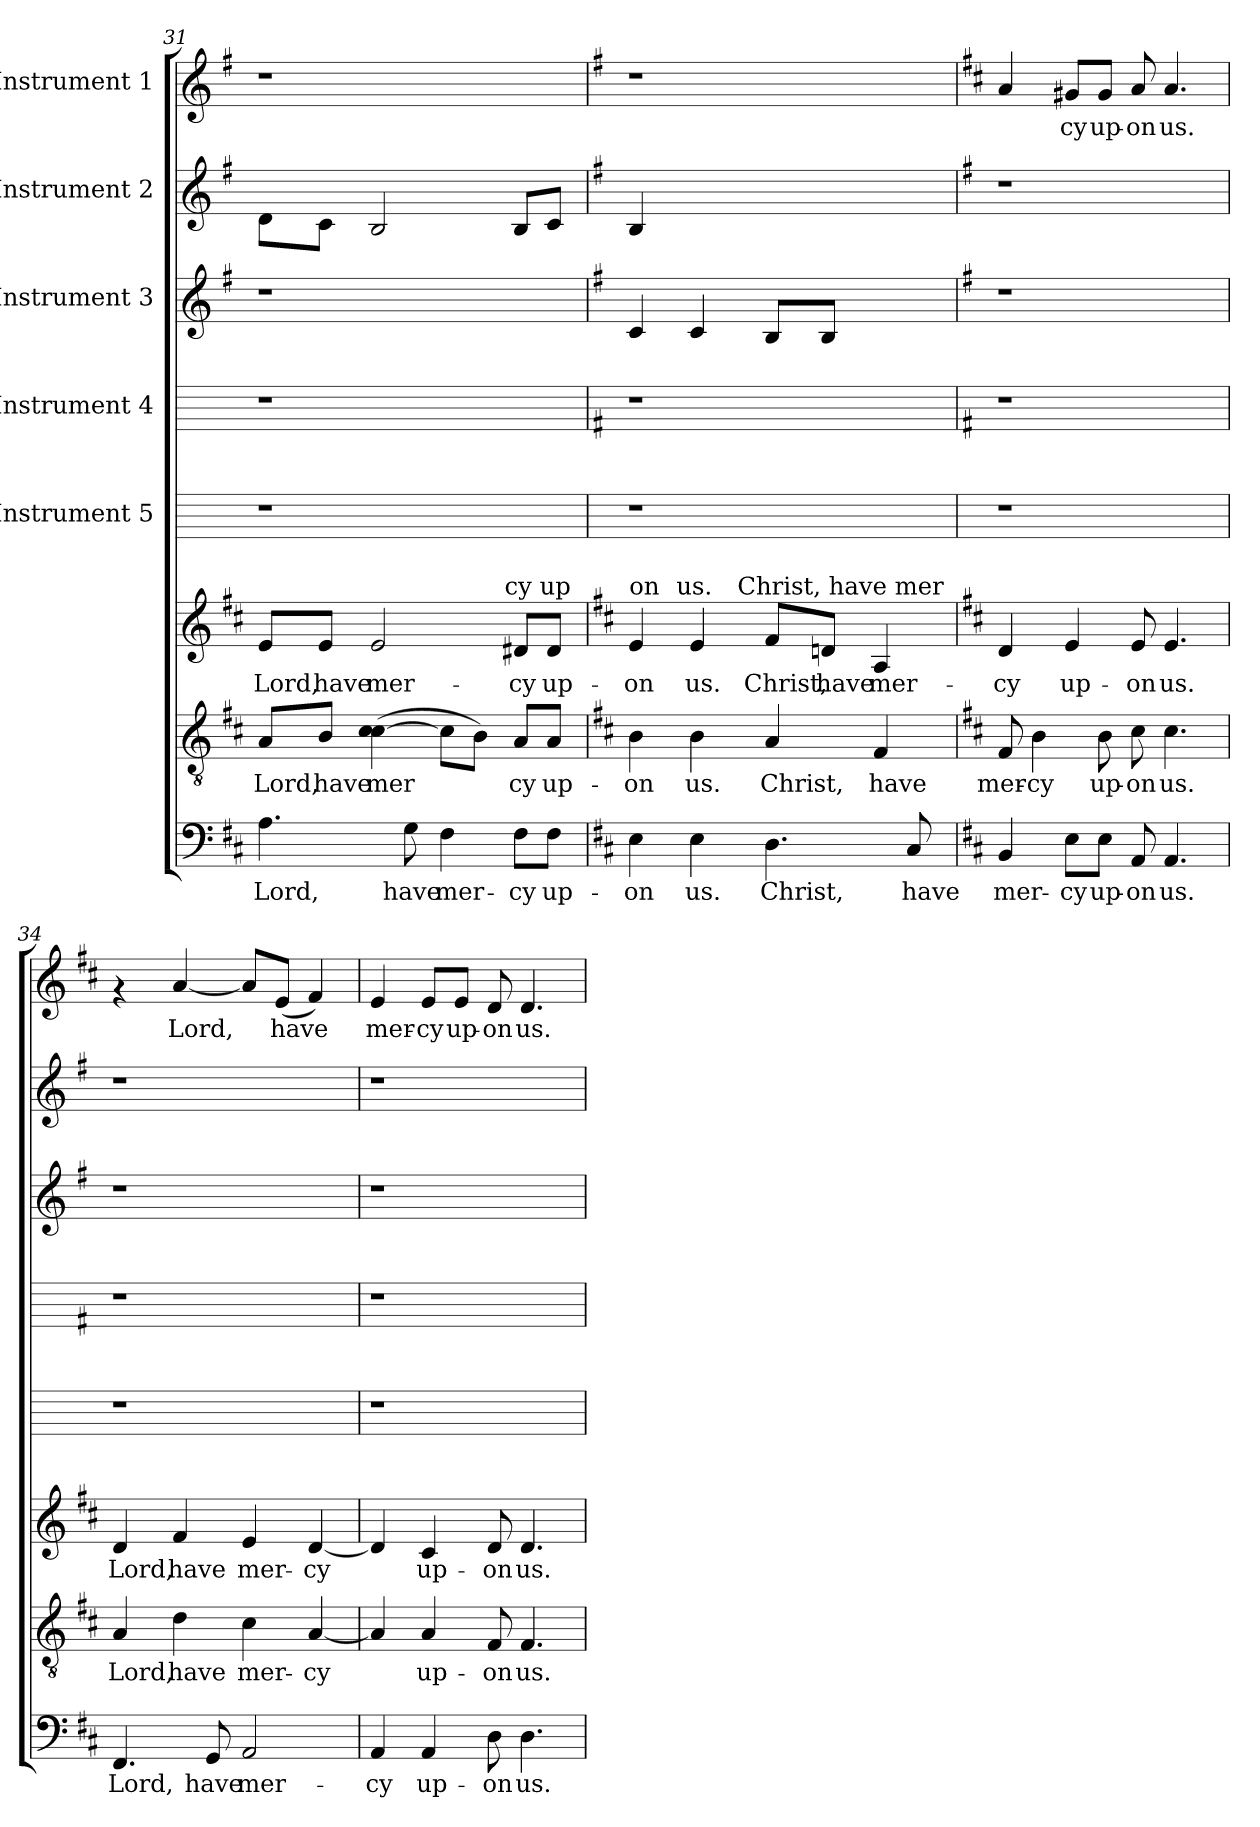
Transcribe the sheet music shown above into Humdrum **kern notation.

**kern	**text	**kern	**text	**kern	**text	**kern	**kern	**kern	**kern	**kern	**text
*part8	*part8	*part7	*part7	*part6	*part6	*part5	*part4	*part3	*part2	*part1	*part1
*staff8	*staff8	*staff7	*staff7	*staff6	*staff6	*staff5	*staff4	*staff3	*staff2	*staff1	*staff1
*	*	*	*	*	*	*I"Instrument 5	*I"Instrument 4	*I"Instrument 3	*I"Instrument 2	*I"Instrument 1	*
*clefF4	*	*clefGv2	*	*clefG2	*	*	*	*	*	*clefG2	*
*	*	*	*	*	*	*	*	*ITrd-3c-5	*ITrd-3c-5	*	*
*k[f#c#]	*	*k[f#c#]	*	*k[f#c#]	*	*k[]	*k[]	*k[]	*k[]	*k[f#]	*
*D:	*	*D:	*	*D:	*	*C:	*C:	*C:	*C:	*G:	*
=31	=31	=31	=31	=31	=31	=31	=31	=31	=31	=31	=31
!	!	!	!	!LO:TX:a:t=Lord, have mer	!	!	!	!	!	!	!
!	!LO:LY:b:cj	!	!LO:LY:b:cj	!	!LO:LY:b:cj	!	!	!	!	!	!
*	*	*	*	*^	*	*	*	*	*	*	*
4.A\	Lord,	8A/L	Lord,	8e/L	2ryy	Lord,	1r	1r	1r	8g\L	1r	.
!	!	!	!LO:LY:b:cj	!	!	!LO:LY:b:cj	!	!	!	!	!	!
.	.	8B/J	have	8e/J	.	have	.	.	.	8f\J	.	.
!	!	!	!LO:LY:b:cj	!	!	!LO:LY:b:cj	!	!	!	!	!	!
.	.	(>4c#\ [>4c#\	mer-	2e/	.	mer-	.	.	.	2e/	.	.
!	!LO:LY:b:cj	!	!	!	!	!	!	!	!	!	!	!
8G\	have	.	.	.	.	.	.	.	.	.	.	.
!	!LO:LY:b:cj	!	!LO:LY:b:cj	!	!	!	!	!	!	!	!	!
4F#\	mer-	8c#\L]	--	.	8...ryy	.	.	.	.	.	.	.
!	!	!	!LO:LY:b:cj	!	!	!	!	!	!	!	!	!
.	.	8B\J)	--	.	.	.	.	.	.	.	.	.
!	!	!	!	!	!LO:TX:a:t=cy up	!	!	!	!	!	!	!
.	.	.	.	.	4ryy	.	.	.	.	.	.	.
!	!LO:LY:b:cj	!	!LO:LY:b:cj	!	!	!LO:LY:b:cj	!	!	!	!	!	!
8F#\L	-cy	8A/L	-cy	8d#X/L	.	-cy	.	.	.	8e/L	.	.
!	!LO:LY:b:cj	!	!LO:LY:b:cj	!	!	!LO:LY:b:cj	!	!	!	!	!	!
8F#\J	up-	8A/J	up-	8d#/J	.	up-	.	.	.	8f/J	.	.
.	.	.	.	.	64ryy	.	.	.	.	.	.	.
*	*	*	*	*v	*v	*	*	*	*	*	*	*
=32	=32	=32	=32	=32	=32	=32	=32	=32	=32	=32	=32
*	*	*	*	*	*	*	*k[f#]	*	*	*	*
*	*	*	*	*	*	*	*G:	*	*	*	*
*	*	*	*	*^	*	*	*	*	*	*	*
!	!	!	!	!LO:TX:a:t=on	!	!	!	!	!	!	!	!
!	!LO:LY:b:cj	!	!LO:LY:b:cj	!	!	!LO:LY:b:cj	!	!	!	!	!	!
*	*	*	*	*	*^	*	*	*	*	*	*	*
4E\	-on	4B\	-on	4e/	8..ryy	4ryy	-on	1r	1r	4f/	4e/	1r	.
!	!	!	!	!	!LO:TX:a:t=us.	!	!	!	!	!	!	!	!
.	.	.	.	.	2ryy	.	.	.	.	.	.	.	.
!	!LO:LY:b:cj	!	!LO:LY:b:cj	!	!	!	!LO:LY:b:cj	!	!	!	!	!	!
4E\	us.	4B\	us.	4e/	.	8ryy	us.	.	.	4f/	2.ryy	.	.
.	.	.	.	.	.	32ryy	.	.	.	.	.	.	.
!	!	!	!	!	!	!LO:TX:a:t=Christ, have mer	!	!	!	!	!	!	!
.	.	.	.	.	.	2ryy	.	.	.	.	.	.	.
!	!LO:LY:b:cj	!	!LO:LY:b:cj	!	!	!	!LO:LY:b:cj	!	!	!	!	!	!
4.D\	Christ,	4A/	Christ,	8f#/L	.	.	Christ,	.	.	8e/L	.	.	.
!	!	!	!	!	!	!	!LO:LY:b:cj	!	!	!	!	!	!
.	.	.	.	8dn/J	.	.	have	.	.	8e/J	.	.	.
.	.	.	.	.	4ryy	.	.	.	.	.	.	.	.
!	!	!	!LO:LY:b:cj	!	!	!	!LO:LY:b:cj	!	!	!	!	!	!
.	.	4F#/	have	4A/	.	.	mer-	.	.	4ryy	.	.	.
!	!LO:LY:b:cj	!	!	!	!	!	!	!	!	!	!	!	!
8C#/	have	.	.	.	.	.	.	.	.	.	.	.	.
.	.	.	.	.	.	16.ryy	.	.	.	.	.	.	.
.	.	.	.	.	32ryy	.	.	.	.	.	.	.	.
*	*	*	*	*v	*v	*v	*	*	*	*	*	*	*
!!LO:PB:g=z
=33	=33	=33	=33	=33	=33	=33	=33	=33	=33	=33	=33
*	*	*	*	*	*	*	*	*	*	*k[f#c#]	*
*	*	*	*	*	*	*	*	*	*	*D:	*
*	*	*	*	*^	*	*	*	*	*	*	*
*	*	*	*	*	*^	*	*	*	*	*	*	*
!	!LO:LY:b:cj	!	!LO:LY:b:cj	!	!	!	!LO:LY:b:cj	!	!	!	!	!	!LO:LY:b:rj
*	*	*	*	*v	*v	*v	*	*	*	*	*	*	*
4BB/	mer-	8F#/	mer-	4d/	-cy	1r	1r	1r	1r	4a/	.
!	!	!	!LO:LY:b:cj	!	!	!	!	!	!	!	!
.	.	4B\	-cy	.	.	.	.	.	.	.	.
!	!LO:LY:b:cj	!	!	!	!LO:LY:b:cj	!	!	!	!	!	!LO:LY:b:rj
8E\L	-cy	.	.	4e/	up-	.	.	.	.	8g#X/L	cy
!	!LO:LY:b:cj	!	!LO:LY:b:cj	!	!	!	!	!	!	!	!LO:LY:b:rj
8E\J	up-	8B\	up-	.	.	.	.	.	.	8g#/J	up-
!	!LO:LY:b:cj	!	!LO:LY:b:cj	!	!LO:LY:b:cj	!	!	!	!	!	!LO:LY:b:rj
8AA/	-on	8c#\	-on	8e/	-on	.	.	.	.	8a/	-on
!	!LO:LY:b:cj	!	!LO:LY:b:cj	!	!LO:LY:b:cj	!	!	!	!	!	!LO:LY:b:rj
4.AA/	us.	4.c#\	us.	4.e/	us.	.	.	.	.	4.a/	us.
=34	=34	=34	=34	=34	=34	=34	=34	=34	=34	=34	=34
!	!LO:LY:b:cj	!	!LO:LY:b:cj	!	!LO:LY:b:cj	!	!	!	!	!	!
4.FF#/	Lord,	4A/	Lord,	4d/	Lord,	1r	1r	1r	1r	4rf	.
!	!	!	!LO:LY:b:cj	!	!LO:LY:b:cj	!	!	!	!	!	!LO:LY:b:rj
.	.	4d\	have	4f#/	have	.	.	.	.	[<4a/	Lord,
!	!LO:LY:b:cj	!	!	!	!	!	!	!	!	!	!
8GG/	have	.	.	.	.	.	.	.	.	.	.
!	!LO:LY:b:cj	!	!LO:LY:b:cj	!	!LO:LY:b:cj	!	!	!	!	!	!LO:LY:b:rj
2AA/	mer-	4c#\	mer-	4e/	mer-	.	.	.	.	8a/L]	.
!	!	!	!	!	!	!	!	!	!	!	!LO:LY:b:rj
.	.	.	.	.	.	.	.	.	.	(<8e/J	have
!	!	!	!LO:LY:b:cj	!	!LO:LY:b:cj	!	!	!	!	!	!LO:LY:b:rj
.	.	[<4A/	-cy	[<4d/	-cy	.	.	.	.	4f#/)	.
=35	=35	=35	=35	=35	=35	=35	=35	=35	=35	=35	=35
!	!LO:LY:b:cj	!	!LO:LY:b:cj	!	!LO:LY:b:cj	!	!	!	!	!	!LO:LY:b:rj
4AA/	-cy	4A/]	.	4d/]	.	1r	1r	1r	1r	4e/	mer-
!	!LO:LY:b:cj	!	!LO:LY:b:cj	!	!LO:LY:b:cj	!	!	!	!	!	!LO:LY:b:rj
4AA/	up-	4A/	up-	4c#/	up-	.	.	.	.	8e/L	-cy
!	!	!	!	!	!	!	!	!	!	!	!LO:LY:b:rj
.	.	.	.	.	.	.	.	.	.	8e/J	up-
!	!LO:LY:b:cj	!	!LO:LY:b:cj	!	!LO:LY:b:cj	!	!	!	!	!	!LO:LY:b:rj
8D\	-on	8F#/	-on	8d/	-on	.	.	.	.	8d/	-on
!	!LO:LY:b:cj	!	!LO:LY:b:cj	!	!LO:LY:b:cj	!	!	!	!	!	!LO:LY:b:rj
4.D\	us.	4.F#/	us.	4.d/	us.	.	.	.	.	4.d/	us.
=	=	=	=	=	=	=	=	=	=	=	=
*-	*-	*-	*-	*-	*-	*-	*-	*-	*-	*-	*-
